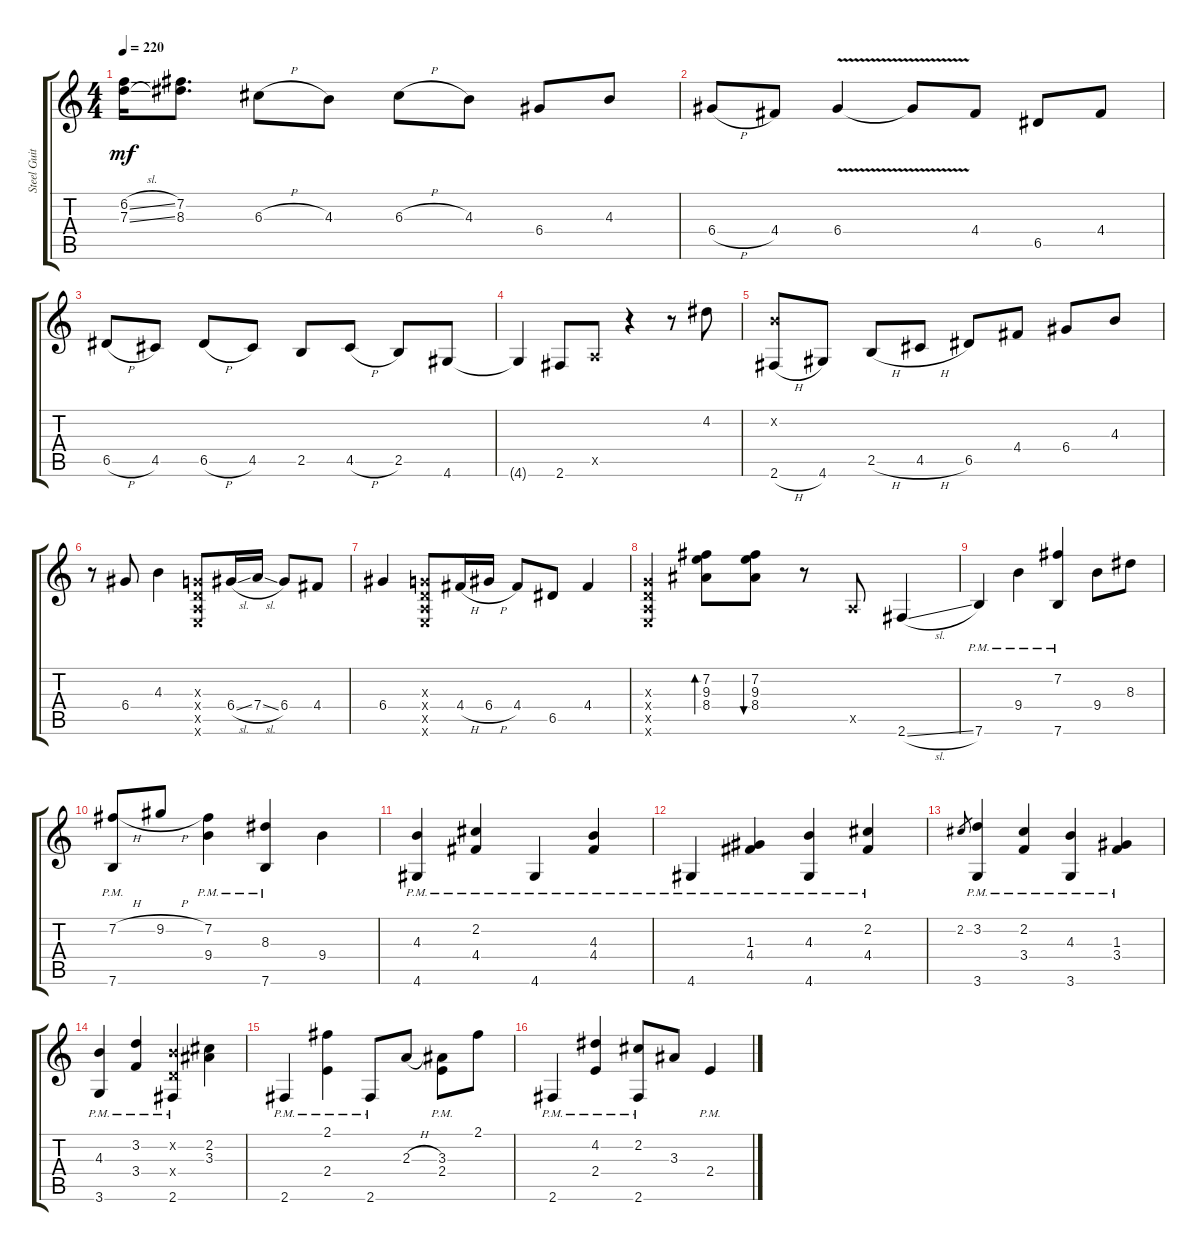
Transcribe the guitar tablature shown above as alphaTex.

\track ("Steel Guitar" "Steel Guit") {instrument acousticguitarsteel}
\staff {score tabs}
\tuning (E4 B3 G3 D3 A2 E2) {hide}
\ts (4 4)
\tempo 220
\clef g2
\ks c
(6.2{sl} 7.3{sl}).16{dy mf} (7.2 8.3).8{d} 6.3{h}.8 4.3.8 6.3{h}.8 4.3.8 6.4.8 4.3.8 |
6.4{h}.8 4.4.8 6.4{v}.4 6.4{t}.8 4.4.8 6.5.8 4.4.8 |
6.5{h}.8 4.5.8 6.5{h}.8 4.5.8 2.5.8 4.5{h}.8 2.5.8 4.6.8 |
4.6{t}.4 2.6.8 0.5{x}.8 r.4 r.8 4.2.8 |
(0.2{x} 2.6{h}).8 4.6.8 2.5{h}.8 4.5{h}.8 6.5.8 4.4.8 6.4.8 4.3.8 |
r.8 6.4.8 4.3.4 (0.3{x} 0.4{x} 0.5{x} 0.6{x}).8 6.4{sl}.16 7.4{sl}.16 6.4.8 4.4.8 |
6.4.4 (0.3{x} 0.4{x} 0.5{x} 0.6{x}).8 4.4{h}.16 6.4{h}.16 4.4.8 6.5.8 4.4.4 |
(0.3{x} 0.4{x} 0.5{x} 0.6{x}).4 (7.2 9.3 8.4).8{bd 60} (7.2 9.3 8.4).8{bu 60} r.8 0.5{x}.8 2.6{sl}.4 |
7.6{pm}.4 9.4{pm}.4 (7.2 7.6{pm}).4 9.4.8 8.3.8 |
(7.2{h} 7.6{pm}).8 9.2{h}.8 (7.2 9.4{pm}).4 (8.3 7.6{pm}).4 9.4.4 |
(4.3 4.6{pm}).4 (2.2 4.4{pm}).4 4.6{pm}.4 (4.3 4.4{pm}).4 |
4.6{pm}.4 (1.3 4.4{pm}).4 (4.3 4.6{pm}).4 (2.2 4.4{pm}).4 |
2.2.8{gr} (3.2 3.6{pm}).4 (2.2 3.4{pm}).4 (4.3 3.6{pm}).4 (1.3 3.4{pm}).4 |
(4.3 3.6{pm}).4 (3.2 3.4{pm}).4 (0.2{x} 0.4{x} 2.6{pm}).4 (2.2 3.3).4 |
2.6{pm}.4 (2.1 2.4{pm}).4 2.6{pm}.8 2.3{h}.8 (3.3 2.4{pm}).8 2.1.8 |
2.6{pm}.4 (4.2 2.4{pm}).4 (2.2 2.6{pm}).8 3.3.8 2.4{pm}.4
